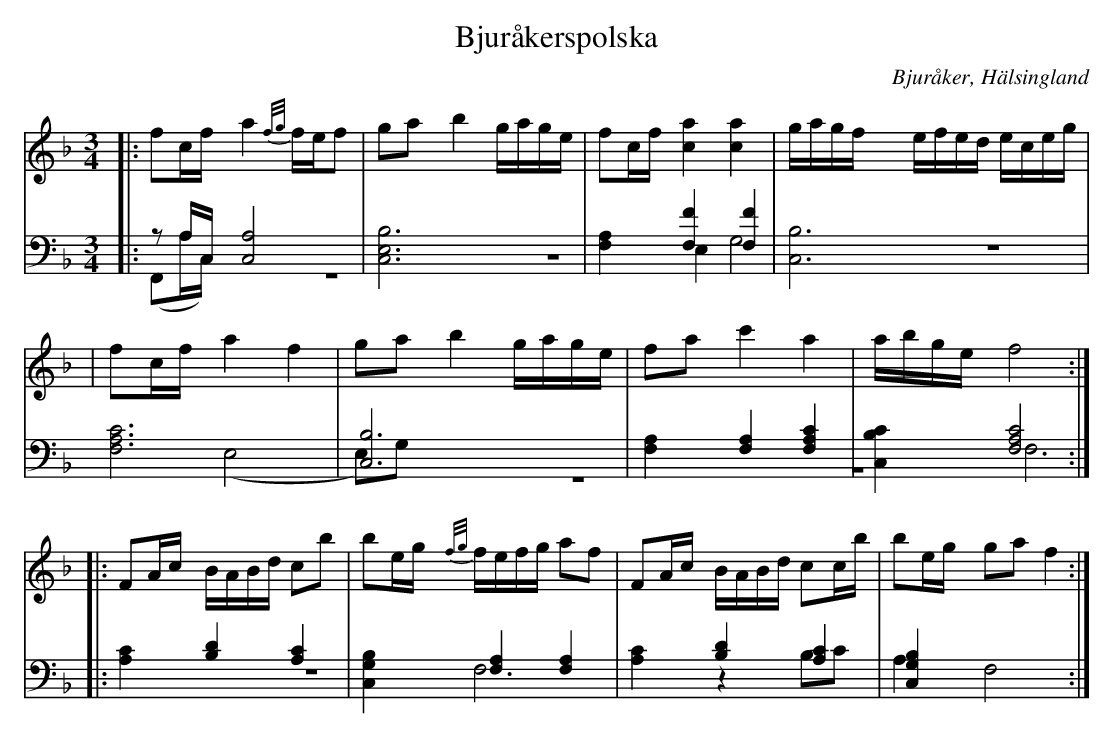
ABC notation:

X:1
T: Bjuråkerspolska
O: Bjuråker, Hälsingland
M: 3/4
L: 1/8
K: F
V:1
V:2
V:3 merge
V: 1
|:fc/f/ a2 {f/g/}f/e/f|ga b2 g/a/g/e/|fc/f/ [c2a2] [c2a2]|g/a/g/f/ e/f/e/d/ e/c/e/g/|
|fc/f/ a2 f2|ga b2 g/a/g/e/|fa c'2 a2| a/b/g/e/ f4:|
|:FA/c/ B/A/B/d/ cb|be/g/ {f/g/}f/e/f/g/ af|FA/c/ B/A/B/d/ cc/b/|be/g/ ga f2:|
V:2 clef=bass
|:zA,/C,/ [A,4C,4]|[C,6E,6B,6]|[F,2A,2] [F,2F2] [F,2F2]|[C,6B,6]|
[F,6A,6C6]|[C,6B,6]|[F,2A,2] [F,2A,2] [F,2A,2C2]|[C,2B,2C2] [F,4A,4C4]:|
 |:[A,2C2] [B,2D2] [A,2C2]|[C,2G,2B,2] [F,2A,2] [F,2A,2]|[A,2C2] [B,2D2] [A,2C2]|[C,2G,2B,2] F,4 :|
V:3 clef=bass
 |:(F,,A,/C,/)|z6|z6|E,2 G,4|
 |z6|(E,4 E,)G,|z6|z6:|
|:F,6|z6|F,6|z2 B,C A,2:|
